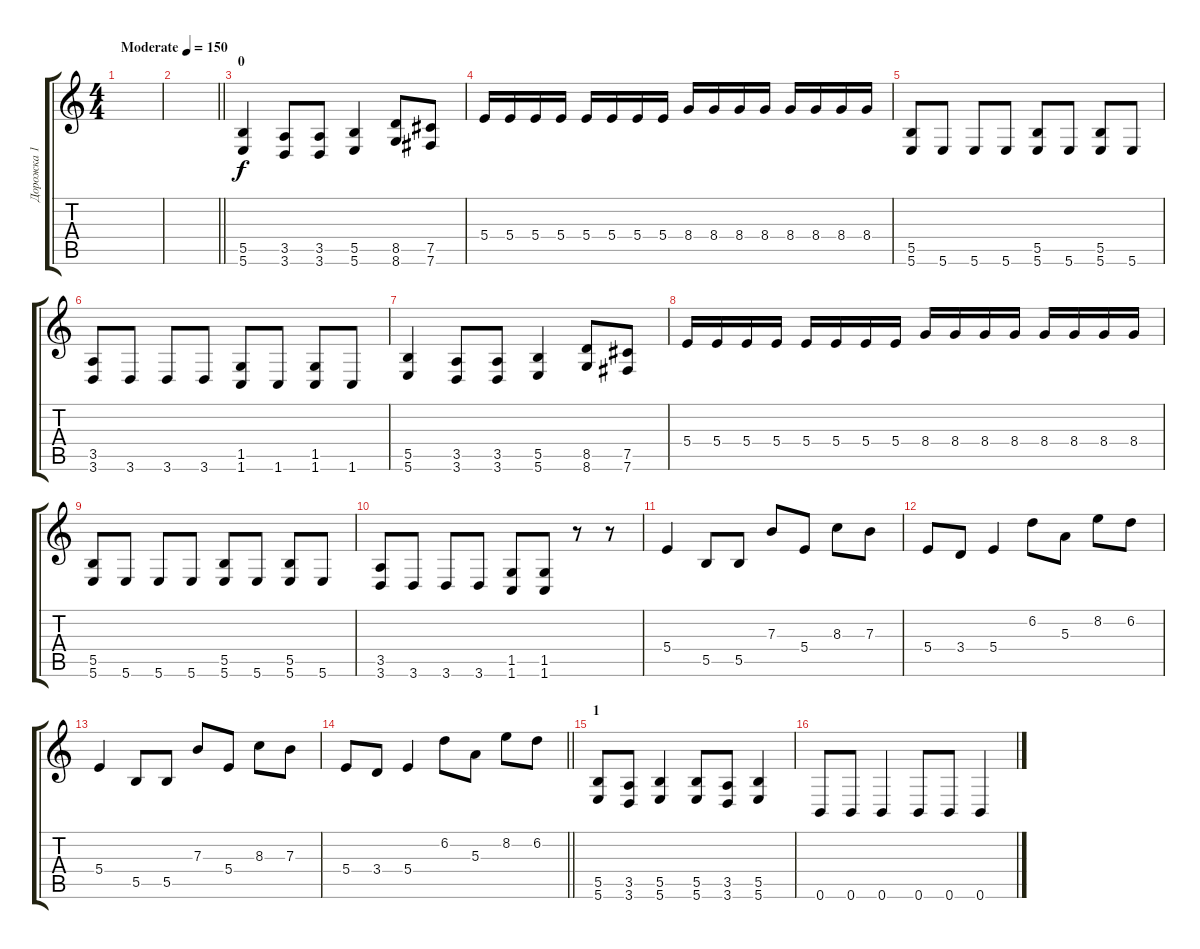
\track ("Дорожка 1" "Дорожка 1") {instrument distortionguitar}
\staff {score tabs}
\tuning (Db4 Ab3 E3 B2 Gb2 B1) {hide}
\ts (4 4)
\tempo (150 "Moderate")
\clef g2
\ks c
|
\barLineRight lightlight
|
\section ("" "0")
(5.5 5.6).4 (3.5 3.6).8 (3.5 3.6).8 (5.5 5.6).4 (8.5 8.6).8 (7.5 7.6).8 |
5.4.16 5.4.16 5.4.16 5.4.16 5.4.16 5.4.16 5.4.16 5.4.16 8.4.16 8.4.16 8.4.16 8.4.16 8.4.16 8.4.16 8.4.16 8.4.16 |
(5.5 5.6).8 5.6.8 5.6.8 5.6.8 (5.5 5.6).8 5.6.8 (5.5 5.6).8 5.6.8 |
(3.5 3.6).8 3.6.8 3.6.8 3.6.8 (1.5 1.6).8 1.6.8 (1.5 1.6).8 1.6.8 |
(5.5 5.6).4 (3.5 3.6).8 (3.5 3.6).8 (5.5 5.6).4 (8.5 8.6).8 (7.5 7.6).8 |
5.4.16 5.4.16 5.4.16 5.4.16 5.4.16 5.4.16 5.4.16 5.4.16 8.4.16 8.4.16 8.4.16 8.4.16 8.4.16 8.4.16 8.4.16 8.4.16 |
(5.5 5.6).8 5.6.8 5.6.8 5.6.8 (5.5 5.6).8 5.6.8 (5.5 5.6).8 5.6.8 |
(3.5 3.6).8 3.6.8 3.6.8 3.6.8 (1.5 1.6).8 (1.5 1.6).8 r.8 r.8 |
5.4.4 5.5.8 5.5.8 7.3.8 5.4.8 8.3.8 7.3.8 |
5.4.8 3.4.8 5.4.4 6.2.8 5.3.8 8.2.8 6.2.8 |
5.4.4 5.5.8 5.5.8 7.3.8 5.4.8 8.3.8 7.3.8 |
\barLineRight lightlight
5.4.8 3.4.8 5.4.4 6.2.8 5.3.8 8.2.8 6.2.8 |
\section ("" "1")
(5.5 5.6).8 (3.5 3.6).8 (5.5 5.6).4 (5.5 5.6).8 (3.5 3.6).8 (5.5 5.6).4 |
0.6.8 0.6.8 0.6.4 0.6.8 0.6.8 0.6.4
